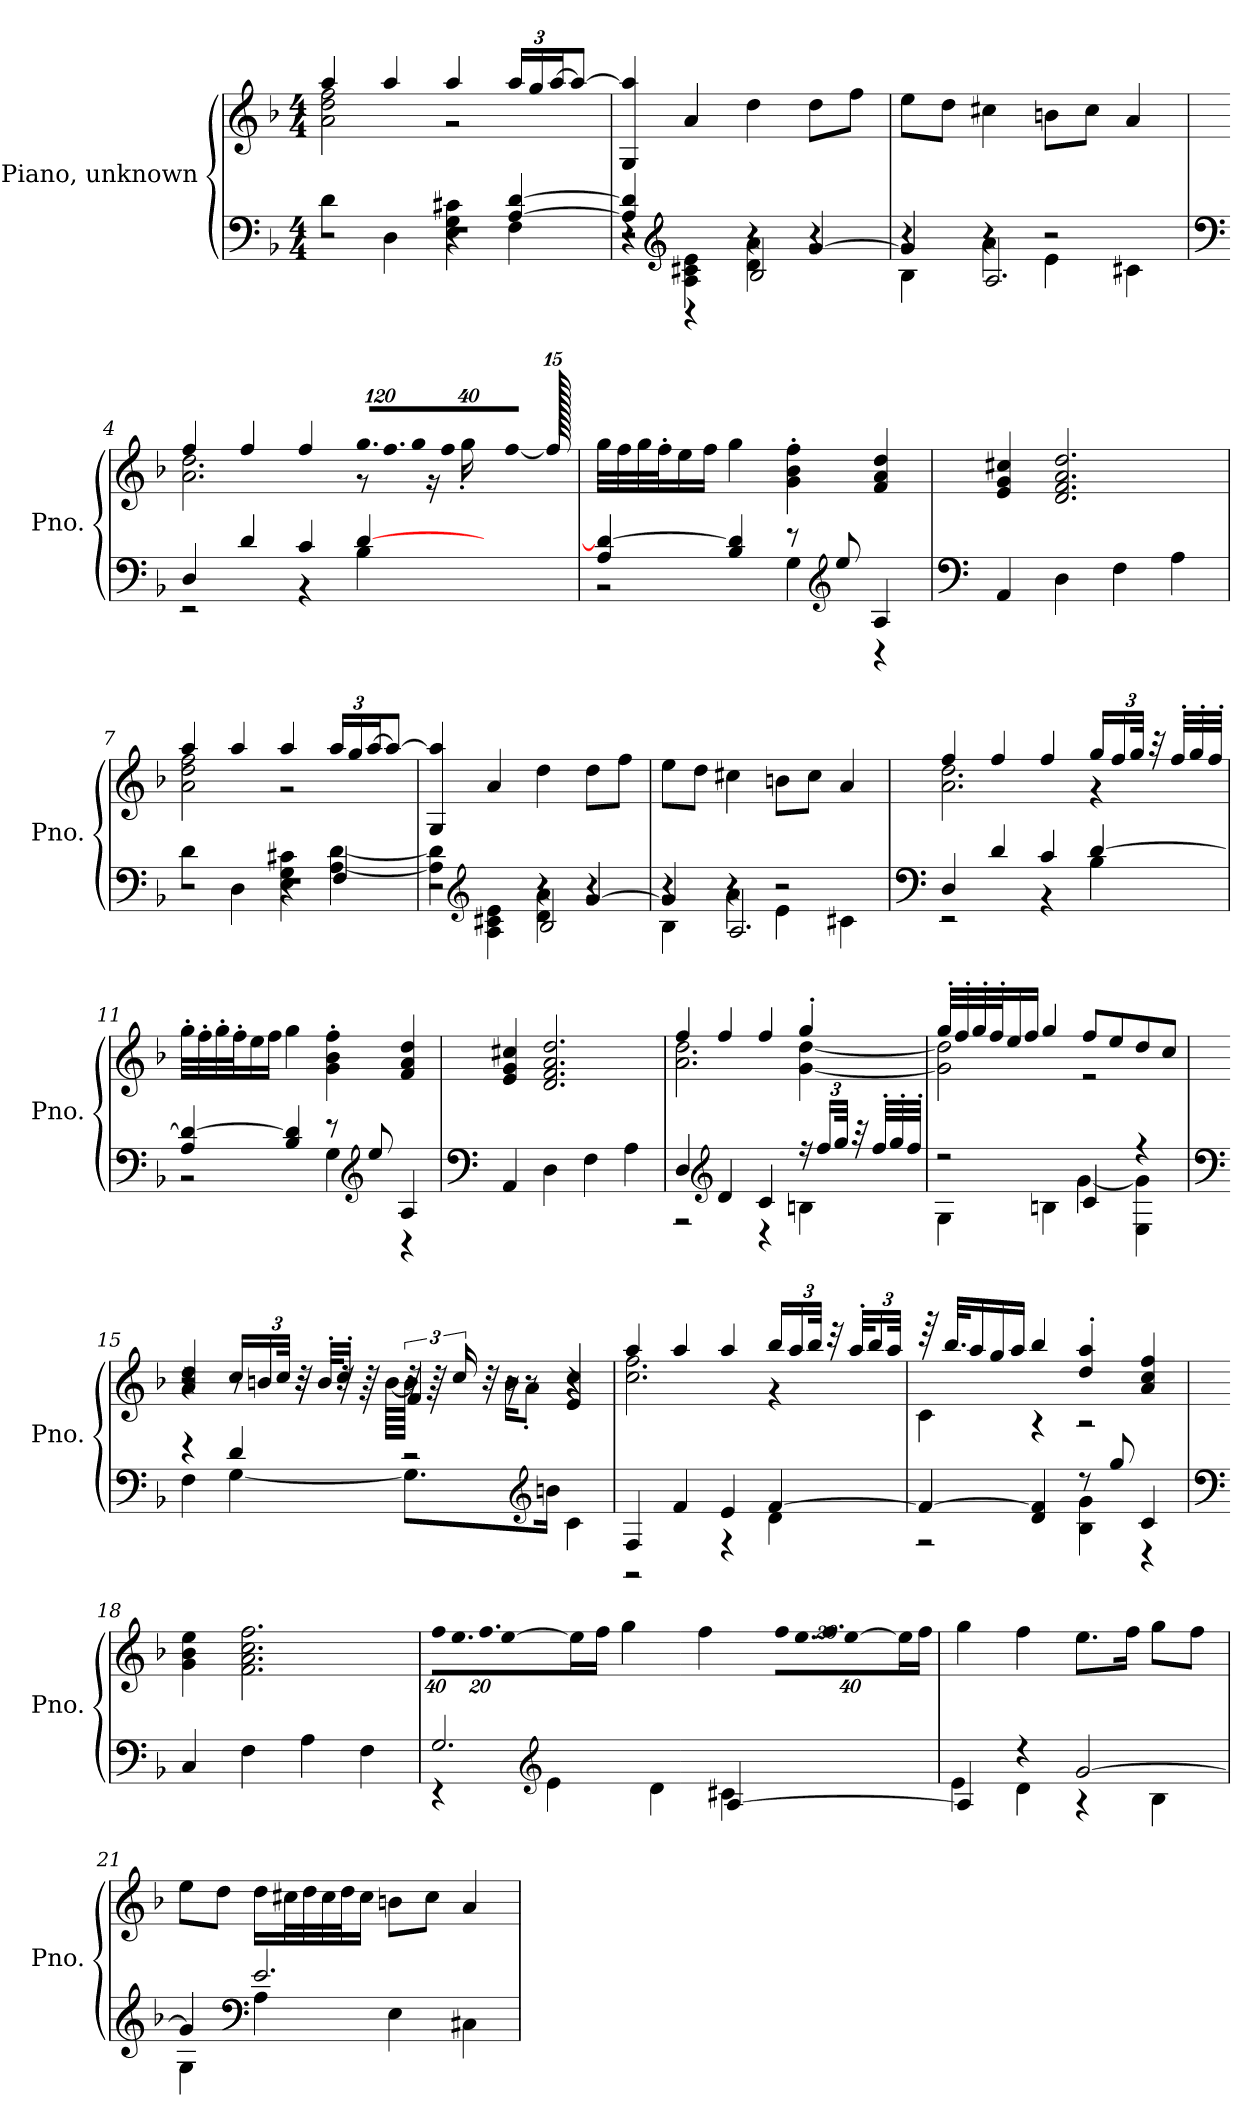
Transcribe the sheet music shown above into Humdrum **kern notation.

**kern	**kern
*part1	*part1
*staff2	*staff1
*I"Piano, unknown	*
*I'Pno.	*
*clefF4	*clefG2
*k[b-]	*k[b-]
*M4/4	*M4/4
*MM120	*MM120
=1	=1
*^	*^
*	*^	*	*
1r	4d\	2r	4aa/	2a\ 2dd\ 2ff\
.	4D\	.	4aa/	.
.	4E\ 4G\ 4c#X\	4r	4aa/	2r
*	*	*	*Xbrackettup	*
.	4F\	[4A/ [4d/	24aa/LL	.
.	.	.	24gg/	.
.	.	.	[24aa/J	.
.	.	.	8aa/J_	.
*	*	*	*v	*v
=2	=2	=2	=2
2r	4r	4A/] 4d/]	4G/ 4aa/]
*clefG2	*	*	*
.	4A\ 4c#X\ 4e\	4r	4a/
4r	4d\ 4a\	2B-/	4dd\
[4g/	4r	.	8dd\L
.	.	.	8ff\J
=3	=3	=3	=3
4g/]	4B-\	4r	8ee\L
.	.	.	8dd\J
4r	4a\	2.A/	4cc#X\
2r	4e\	.	8bn\L
.	.	.	8cc#\J
.	4c#X\	.	4a/
*v	*v	*v	*
=4	=4
*clefF4	*
*^	*^
4D/	2r	4ff/	2.a\ 2.dd\
4d/	.	4ff/	.
4c/	4r	4ff/	.
!	!	!LO:N:vis=32.	!
[4d/	4B-\	1920%103gg/LLL	8r
!	!	!LO:N:vis=32.	!
.	.	1920%103ff/	.
!	!	!LO:N:vis=32	!
.	.	640%23gg/J	.
.	.	.	16r
!	!	!LO:N:vis=16	!
.	.	1920%137ff/	.
.	.	.	16gg'\
.	.	[480%17ff/JJ	.
1920ryy	1920ryy	1920ff/]	1920ryy
*	*	*v	*v
!!LO:LB:g=z
=5	=5	=5
4A/ 4d/_	2r	32gg\LLL
.	.	32ff\
.	.	32gg\
.	.	32ff'\J
.	.	16ee\
.	.	16ff\JJ
4B-/ 4d/]	.	4gg\
8r	4G\	4g\' 4b-\' 4ff\'
*clefG2	*	*
8ee/	.	.
4A/	4r	4f/ 4a/ 4dd/
*v	*v	*
=6	=6
*clefF4	*
4AA/	4e/ 4g/ 4cc#X/
4D\	2.d/ 2.f/ 2.a/ 2.dd/
4F\	.
4A\	.
=7	=7
*^	*^
*	*^	*	*
1r	4d\	2r	4aa/	2a\ 2dd\ 2ff\
.	4D\	.	4aa/	.
.	4E\ 4G\ 4c#X\	4r	4aa/	2r
.	[4A\ [4d\	4F/	24aa/LL	.
.	.	.	24gg/	.
.	.	.	[24aa/J	.
.	.	.	8aa/J_	.
*	*	*	*v	*v
=8	=8	=8	=8
2r	4A\] 4d\]	2r	4G/ 4aa/]
*clefG2	*	*	*
.	4A\ 4c#X\ 4e\	.	4a/
4r	4d\ 4a\	2B-/	4dd\
[4g/	4r	.	8dd\L
.	.	.	8ff\J
!!LO:LB:g=z
=9	=9	=9	=9
4g/]	4B-\	4r	8ee\L
.	.	.	8dd\J
4r	4a\	2.A/	4cc#X\
2r	4e\	.	8bn\L
.	.	.	8cc#\J
.	4c#X\	.	4a/
*v	*v	*v	*
=10	=10
*clefF4	*
*^	*^
4D/	2r	4ff/	2.a\ 2.dd\
4d/	.	4ff/	.
4c/	4r	4ff/	.
[4d/	4B-\	16gg/LL	4r
.	.	24ff/	.
.	.	48gg/JJk	.
.	.	32r	.
.	.	32ff'/LLL	.
.	.	32gg'/	.
.	.	32ff'/JJJ	.
*	*	*v	*v
=11	=11	=11
4A/ 4d/_	2r	32gg'\LLL
.	.	32ff'\
.	.	32gg'\
.	.	32ff'\J
.	.	16ee\
.	.	16ff\JJ
4B-/ 4d/]	.	4gg\
8r	4G\	4g\' 4b-\' 4ff\'
*clefG2	*	*
8ee/	.	.
4A/	4r	4f/ 4a/ 4dd/
*v	*v	*
=12	=12
*clefF4	*
4AA/	4e/ 4g/ 4cc#X/
4D\	2.d/ 2.f/ 2.a/ 2.dd/
4F\	.
4A\	.
!!LO:LB:g=z
=13	=13
*^	*^
4D/	2r	4ff/	2.a\ 2.dd\
*clefG2	*	*	*
4d/	.	4ff/	.
4c/	4r	4ff/	.
16r	4Bn\	4gg'/	[4g\ [4dd\
*Xbrackettup	*	*	*
24ff/LL	.	.	.
48gg/JJk	.	.	.
32r	.	.	.
32ff'/LLL	.	.	.
32gg'/	.	.	.
32ff'/JJJ	.	.	.
=14	=14	=14	=14
2r	4G\	32gg'/LLL	2g\] 2dd\]
.	.	32ff'/	.
.	.	32gg'/	.
.	.	32ff'/J	.
.	.	16ee/	.
.	.	16ff/JJ	.
.	4Bn\	4gg/	.
4c/	[4g\	8ff/L	2r
.	.	8ee/	.
4r	4E\ 4g\]	8dd/	.
.	.	8cc/J	.
*	*	*v	*v
!!LO:LB:g=z
=15	=15	=15
*clefF4	*	*
*	*	*^
*	*	*	*^
4r	4F\	4a/ 4dd/	4r	2r
4d/	[4G\	16cc/LL	8r	.
.	.	24bn/	.	.
.	.	48cc/JJk	.	.
.	.	32r	16r	.
.	.	32b'/KLL	.	.
.	.	16cc'/JJ	32r	.
.	.	.	64r	.
.	.	.	[64b\LLLL	.
*	*	*brackettup	*	*
2r	8.G\L]	48r	64b\JJJJ]	4f/
.	.	.	64r	.
.	.	24cc/	.	.
.	.	.	32r	.
.	.	16r	16b\KL	.
.	.	8r	8a'\J	.
*clefG2	*	*	*	*
.	16bn\Jk	.	.	.
.	4c\	4e/ 4cc/	4r	4r
*	*	*	*v	*v
=16	=16	=16	=16
4F/	2r	4aa/	2.cc\ 2.ff\
4f/	.	4aa/	.
4e/	4r	4aa/	.
[4f/	4d\	16bb-/LL	4r
*	*	*Xbrackettup	*
.	.	24aa/	.
.	.	48bb-/JJk	.
.	.	32r	.
.	.	32aa'/KLL	.
.	.	24bb-/	.
.	.	48aa/JJk	.
!!LO:LB:g=z	!!
=17	=17	=17	=17
4f/_	2r	64r	4c\
.	.	32.bb-/KLL	.
.	.	16aa/	.
.	.	16gg/	.
.	.	16aa/JJ	.
4d/ 4f/]	.	4bb-/	4r
8r	4B-\ 4g\	4dd/' 4aa/'	2r
8gg/	.	.	.
4c/	4r	4a/ 4cc/ 4ff/	.
*v	*v	*	*
*	*v	*v
=18	=18
*clefF4	*
4C/	4g\ 4b-\ 4ee\
4F\	2.f\ 2.a\ 2.cc\ 2.ff\
4A\	.
4F\	.
=19	=19
*^	*
!	!	!LO:N:vis=32
2.G/	4r	640%23ff\LLL
!	!	!LO:N:vis=64.
.	.	640%17ee\L
!	!	!LO:N:vis=64.
.	.	640%17ff\J
!	!	!LO:N:vis=32
.	.	[640%23ee\J
.	.	16ee\]
.	.	16ff\JJ
*clefG2	*	*
.	4e\	4gg\
.	4d\	4ff\
!	!	!LO:N:vis=32
[4A/	4c#X\	640%23ff\LLL
!	!	!LO:N:vis=64.
.	.	640%17ee\L
!	!	!LO:N:vis=64.
.	.	640%17ff\J
!	!	!LO:N:vis=32
.	.	[640%23ee\J
.	.	16ee\]
.	.	16ff\JJ
=20	=20	=20
4A/]	4e\	4gg\
4r	4d\	4ff\
[2g/	4r	8.ee\L
.	.	16ff\Jk
.	4B-\	8gg\L
.	.	8ff\J
!!LO:PB:g=z
=21	=21	=21
4g/]	4G\	8ee\L
.	.	8dd\J
*clefF4	*	*
2.e/	4A\	16dd\LL
.	.	32cc#X\L
.	.	32dd\
.	.	32cc#\
.	.	32dd\J
.	.	16cc#\JJ
.	4E\	8bn\L
.	.	8cc#\J
.	4C#X\	4a/
*v	*v	*
=	=
*-	*-
